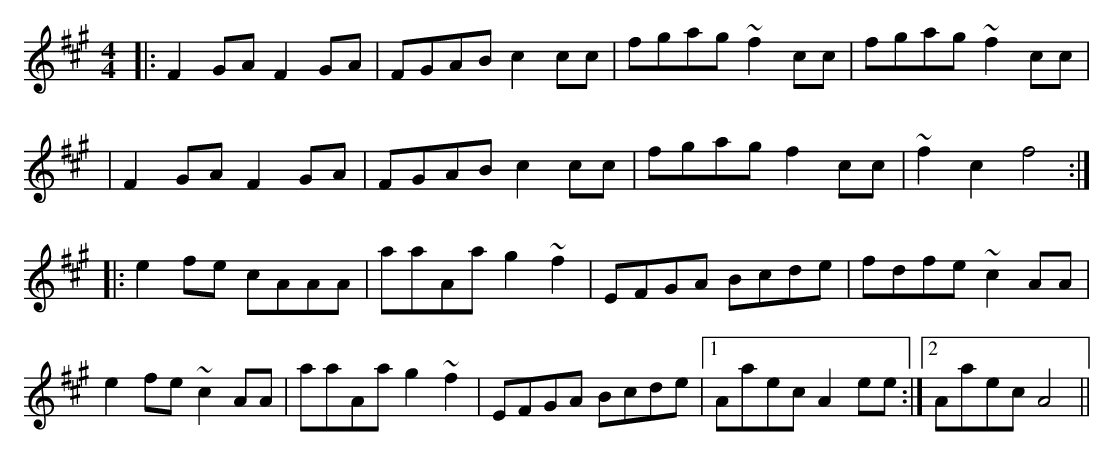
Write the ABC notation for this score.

X:1
M:4/4
K:A
|:F2 GA F2 GA|FGAB c2cc|fgag ~f2 cc|fgag ~f2 cc|
|F2 GA F2 GA|FGAB c2cc|fgag f2 cc|~f2 c2 f4:|
|:e2 fe cAAA|aaAa g2 ~f2|EFGA Bcde|fdfe ~c2 AA|
e2 fe ~c2AA|aaAa g2 ~f2|EFGA Bcde|1 Aaec A2 ee:|2 Aaec A4||
